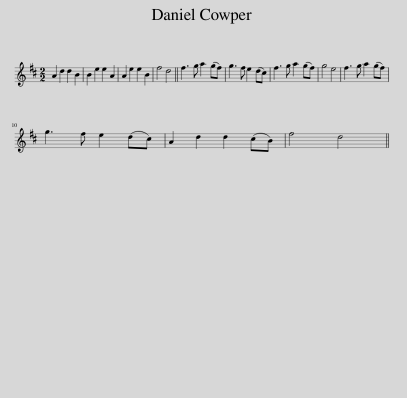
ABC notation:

X:1
L:1/8
M:2/2
I:linebreak $
K:D
V:1 treble
V:1
 A2 d2 d2 B2 | B2 e2 e2 A2 | A2 e2 e2 B2 | f4 d4 || f3 g a2 (gf) | %5
 g3 f e2 (dc) | f3 g a2 (gf) | g4 e4 | f3 g a2 (gf) |$ g3 f e2 (dc) | %10
 A2 d2 d2 (cB) | f4 d4 || %12
